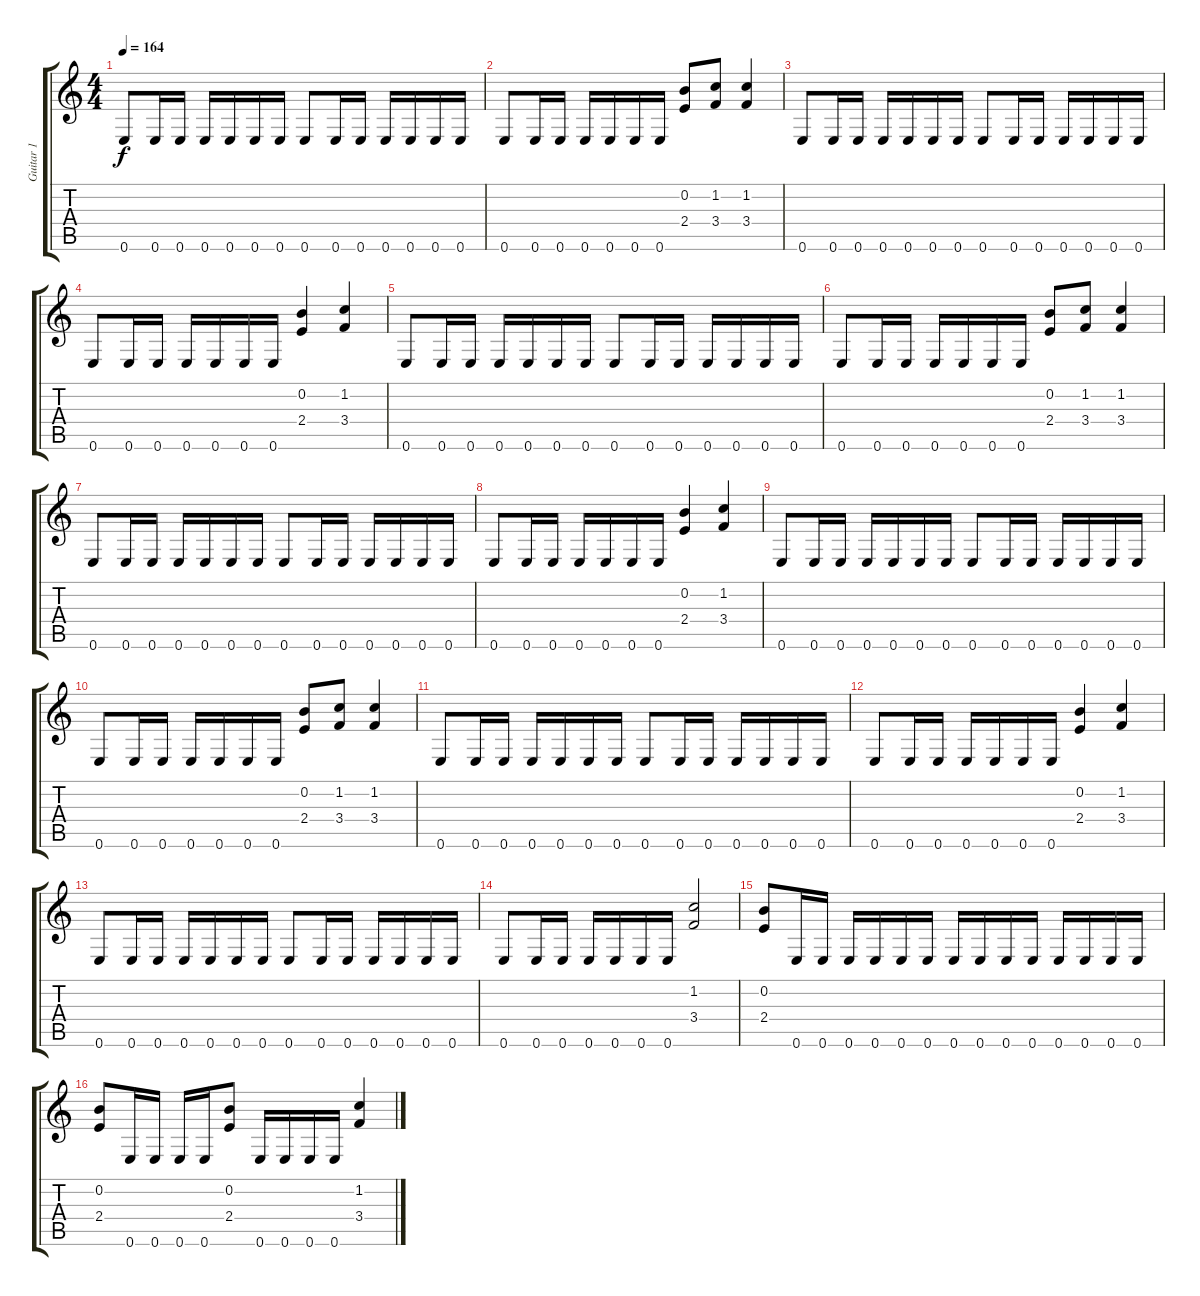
\track ("Guitar 1 " "Guitar 1 ") {instrument distortionguitar}
\staff {score tabs}
\tuning (E4 B3 G3 D3 A2 E2) {hide}
\ts (4 4)
\tempo 164
\clef g2
\ks c
0.6.8{dy f} 0.6.16 0.6.16 0.6.16 0.6.16 0.6.16 0.6.16 0.6.8 0.6.16 0.6.16 0.6.16 0.6.16 0.6.16 0.6.16 |
0.6.8 0.6.16 0.6.16 0.6.16 0.6.16 0.6.16 0.6.16 (0.2 2.4).8 (1.2 3.4).8 (1.2 3.4).4 |
0.6.8 0.6.16 0.6.16 0.6.16 0.6.16 0.6.16 0.6.16 0.6.8 0.6.16 0.6.16 0.6.16 0.6.16 0.6.16 0.6.16 |
0.6.8 0.6.16 0.6.16 0.6.16 0.6.16 0.6.16 0.6.16 (0.2 2.4).4 (1.2 3.4).4 |
0.6.8 0.6.16 0.6.16 0.6.16 0.6.16 0.6.16 0.6.16 0.6.8 0.6.16 0.6.16 0.6.16 0.6.16 0.6.16 0.6.16 |
0.6.8 0.6.16 0.6.16 0.6.16 0.6.16 0.6.16 0.6.16 (0.2 2.4).8 (1.2 3.4).8 (1.2 3.4).4 |
0.6.8 0.6.16 0.6.16 0.6.16 0.6.16 0.6.16 0.6.16 0.6.8 0.6.16 0.6.16 0.6.16 0.6.16 0.6.16 0.6.16 |
0.6.8 0.6.16 0.6.16 0.6.16 0.6.16 0.6.16 0.6.16 (0.2 2.4).4 (1.2 3.4).4 |
0.6.8 0.6.16 0.6.16 0.6.16 0.6.16 0.6.16 0.6.16 0.6.8 0.6.16 0.6.16 0.6.16 0.6.16 0.6.16 0.6.16 |
0.6.8 0.6.16 0.6.16 0.6.16 0.6.16 0.6.16 0.6.16 (0.2 2.4).8 (1.2 3.4).8 (1.2 3.4).4 |
0.6.8 0.6.16 0.6.16 0.6.16 0.6.16 0.6.16 0.6.16 0.6.8 0.6.16 0.6.16 0.6.16 0.6.16 0.6.16 0.6.16 |
0.6.8 0.6.16 0.6.16 0.6.16 0.6.16 0.6.16 0.6.16 (0.2 2.4).4 (1.2 3.4).4 |
0.6.8 0.6.16 0.6.16 0.6.16 0.6.16 0.6.16 0.6.16 0.6.8 0.6.16 0.6.16 0.6.16 0.6.16 0.6.16 0.6.16 |
0.6.8 0.6.16 0.6.16 0.6.16 0.6.16 0.6.16 0.6.16 (1.2 3.4).2 |
(0.2 2.4).8 0.6.16 0.6.16 0.6.16 0.6.16 0.6.16 0.6.16 0.6.16 0.6.16 0.6.16 0.6.16 0.6.16 0.6.16 0.6.16 0.6.16 |
(0.2 2.4).8 0.6.16 0.6.16 0.6.16 0.6.16 (0.2 2.4).8 0.6.16 0.6.16 0.6.16 0.6.16 (1.2 3.4).4
